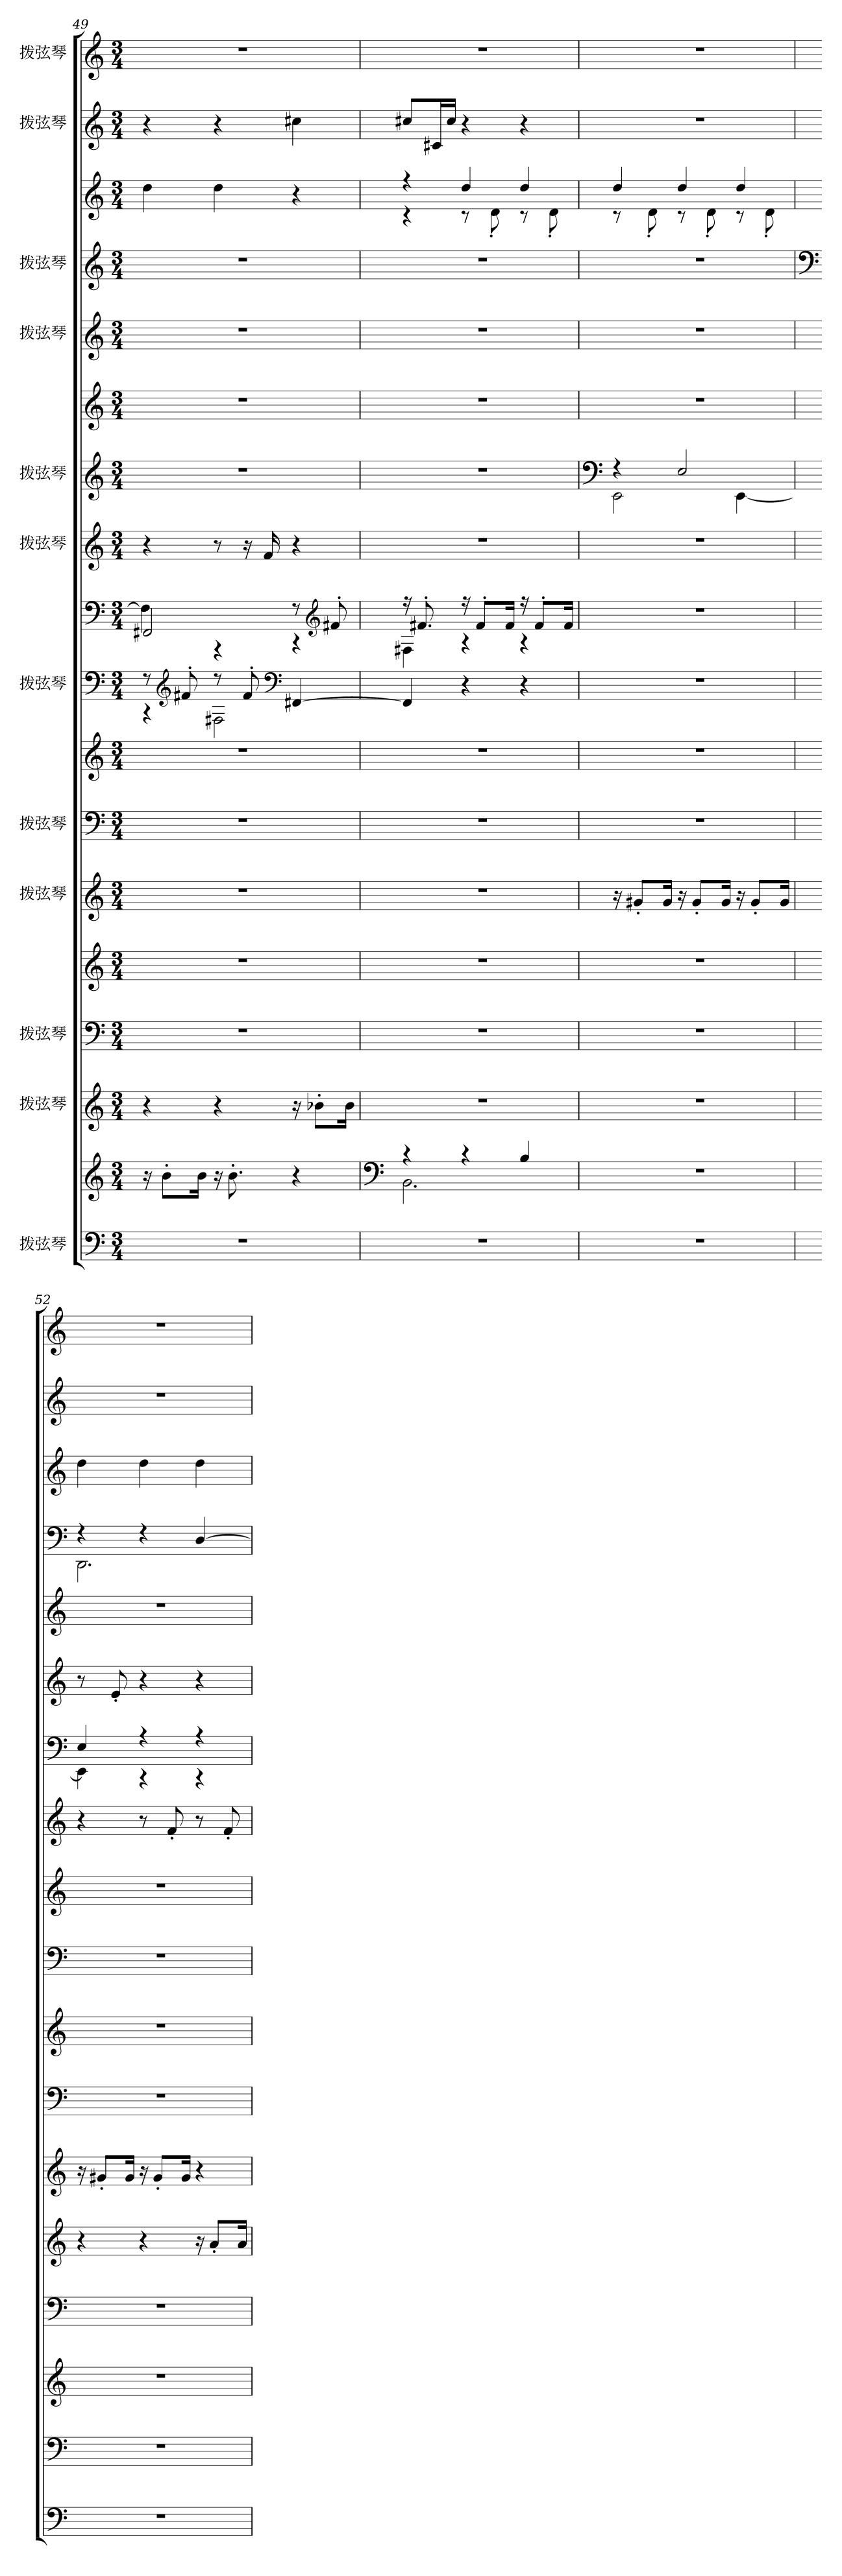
**kern	**kern	**kern	**kern	**kern	**kern	**kern	**kern	**kern	**kern	**kern	**kern	**kern	**kern	**kern	**kern	**kern	**kern
*part12	*part12	*part11	*part10	*part10	*part9	*part8	*part8	*part7	*part7	*part6	*part5	*part5	*part4	*part3	*part3	*part2	*part1
*staff18	*staff17	*staff16	*staff15	*staff14	*staff13	*staff12	*staff11	*staff10	*staff9	*staff8	*staff7	*staff6	*staff5	*staff4	*staff3	*staff2	*staff1
*I"拨弦琴	*	*I"拨弦琴	*I"拨弦琴	*	*I"拨弦琴	*I"拨弦琴	*	*I"拨弦琴	*	*I"拨弦琴	*I"拨弦琴	*	*I"拨弦琴	*I"拨弦琴	*	*I"拨弦琴	*I"拨弦琴
*clefF4	*clefG2	*clefG2	*clefF4	*clefG2	*clefG2	*clefF4	*clefG2	*clefF4	*clefF4	*clefG2	*clefG2	*clefG2	*clefG2	*clefG2	*clefG2	*clefG2	*clefG2
*k[]	*k[]	*k[]	*k[]	*k[]	*k[]	*k[]	*k[]	*k[]	*k[]	*k[]	*k[]	*k[]	*k[]	*k[]	*k[]	*k[]	*k[]
*M3/4	*M3/4	*M3/4	*M3/4	*M3/4	*M3/4	*M3/4	*M3/4	*M3/4	*M3/4	*M3/4	*M3/4	*M3/4	*M3/4	*M3/4	*M3/4	*M3/4	*M3/4
=49	=49	=49	=49	=49	=49	=49	=49	=49	=49	=49	=49	=49	=49	=49	=49	=49	=49
*	*	*	*	*	*	*	*	*^	*^	*	*	*	*	*	*	*	*
2.r	16r	4r	2.r	2.r	2.r	2.r	2.r	8r	4r	2FF#X/	4F#\]	4r	2.r	2.r	2.r	2.r	4dd\	4r	2.r
.	8b'\L	.	.	.	.	.	.	.	.	.	.	.	.	.	.	.	.	.	.
*	*	*	*	*	*	*	*	*clefG2	*	*	*	*	*	*	*	*	*	*	*
.	.	.	.	.	.	.	.	8f#X'/	.	.	.	.	.	.	.	.	.	.	.
.	16b\Jk	.	.	.	.	.	.	.	.	.	.	.	.	.	.	.	.	.	.
.	16r	4r	.	.	.	.	.	8r	2F#X\	.	4r	8r	.	.	.	.	4dd\	4r	.
.	8.b'\	.	.	.	.	.	.	.	.	.	.	.	.	.	.	.	.	.	.
.	.	.	.	.	.	.	.	8f#'/	.	.	.	16r	.	.	.	.	.	.	.
.	.	.	.	.	.	.	.	.	.	.	.	16f/	.	.	.	.	.	.	.
*	*	*	*	*	*	*	*	*clefF4	*	*	*	*	*	*	*	*	*	*	*
.	4r	16r	.	.	.	.	.	[4FF#X/	.	8r	4r	4r	.	.	.	.	4r	4cc#X\	.
.	.	8b-X'\L	.	.	.	.	.	.	.	.	.	.	.	.	.	.	.	.	.
*	*	*	*	*	*	*	*	*	*	*clefG2	*	*	*	*	*	*	*	*	*
.	.	.	.	.	.	.	.	.	.	8f#X'/	.	.	.	.	.	.	.	.	.
.	.	16b-\Jk	.	.	.	.	.	.	.	.	.	.	.	.	.	.	.	.	.
*	*	*	*	*	*	*	*	*v	*v	*	*	*	*	*	*	*	*	*	*
!!LO:PB:g=z
=50	=50	=50	=50	=50	=50	=50	=50	=50	=50	=50	=50	=50	=50	=50	=50	=50	=50	=50
*	*clefF4	*	*	*	*	*	*	*	*	*	*	*	*	*	*	*	*	*
*	*^	*	*	*	*	*	*	*	*	*	*	*	*	*	*	*^	*	*
2.r	4r	2.BB\	2.r	2.r	2.r	2.r	2.r	2.r	4FF#/]	16r	4F#X\	2.r	2.r	2.r	2.r	2.r	4r	4r	8cc#X/L	2.r
.	.	.	.	.	.	.	.	.	.	8.f#X'/	.	.	.	.	.	.	.	.	.	.
.	.	.	.	.	.	.	.	.	.	.	.	.	.	.	.	.	.	.	16c#X/L	.
.	.	.	.	.	.	.	.	.	.	.	.	.	.	.	.	.	.	.	16cc#/JJ	.
.	4r	.	.	.	.	.	.	.	4r	16r	4r	.	.	.	.	.	4dd/	8r	4r	.
.	.	.	.	.	.	.	.	.	.	8f#'/L	.	.	.	.	.	.	.	.	.	.
.	.	.	.	.	.	.	.	.	.	.	.	.	.	.	.	.	.	8d'\	.	.
.	.	.	.	.	.	.	.	.	.	16f#/Jk	.	.	.	.	.	.	.	.	.	.
.	4B/	.	.	.	.	.	.	.	4r	16r	4r	.	.	.	.	.	4dd/	8r	4r	.
.	.	.	.	.	.	.	.	.	.	8f#'/L	.	.	.	.	.	.	.	.	.	.
.	.	.	.	.	.	.	.	.	.	.	.	.	.	.	.	.	.	8d'\	.	.
.	.	.	.	.	.	.	.	.	.	16f#/Jk	.	.	.	.	.	.	.	.	.	.
*	*v	*v	*	*	*	*	*	*	*	*v	*v	*	*	*	*	*	*	*	*	*
=51	=51	=51	=51	=51	=51	=51	=51	=51	=51	=51	=51	=51	=51	=51	=51	=51	=51	=51
*	*	*	*	*	*	*	*	*	*	*	*clefF4	*	*	*	*	*	*	*
*	*	*	*	*	*	*	*	*	*	*	*^	*	*	*	*	*	*	*
2.r	2.r	2.r	2.r	2.r	16r	2.r	2.r	2.r	2.r	2.r	4r	2EE\	2.r	2.r	2.r	4dd/	8r	2.r	2.r
.	.	.	.	.	8g#X'/L	.	.	.	.	.	.	.	.	.	.	.	.	.	.
.	.	.	.	.	.	.	.	.	.	.	.	.	.	.	.	.	8d'\	.	.
.	.	.	.	.	16g#/Jk	.	.	.	.	.	.	.	.	.	.	.	.	.	.
.	.	.	.	.	16r	.	.	.	.	.	2E/	.	.	.	.	4dd/	8r	.	.
.	.	.	.	.	8g#'/L	.	.	.	.	.	.	.	.	.	.	.	.	.	.
.	.	.	.	.	.	.	.	.	.	.	.	.	.	.	.	.	8d'\	.	.
.	.	.	.	.	16g#/Jk	.	.	.	.	.	.	.	.	.	.	.	.	.	.
.	.	.	.	.	16r	.	.	.	.	.	.	[4EE\	.	.	.	4dd/	8r	.	.
.	.	.	.	.	8g#'/L	.	.	.	.	.	.	.	.	.	.	.	.	.	.
.	.	.	.	.	.	.	.	.	.	.	.	.	.	.	.	.	8d'\	.	.
.	.	.	.	.	16g#/Jk	.	.	.	.	.	.	.	.	.	.	.	.	.	.
*	*	*	*	*	*	*	*	*	*	*	*	*	*	*	*	*v	*v	*	*
=52	=52	=52	=52	=52	=52	=52	=52	=52	=52	=52	=52	=52	=52	=52	=52	=52	=52	=52
*	*	*	*	*	*	*	*	*	*	*	*	*	*	*	*clefF4	*	*	*
*	*	*	*	*	*	*	*	*	*	*	*	*	*	*	*^	*	*	*
2.r	2.r	2.r	2.r	4r	16r	2.r	2.r	2.r	2.r	4r	4E/	4EE\]	8r	2.r	4r	2.DD\	4dd\	2.r	2.r
.	.	.	.	.	8g#X'/L	.	.	.	.	.	.	.	.	.	.	.	.	.	.
.	.	.	.	.	.	.	.	.	.	.	.	.	8e'/	.	.	.	.	.	.
.	.	.	.	.	16g#/Jk	.	.	.	.	.	.	.	.	.	.	.	.	.	.
.	.	.	.	4r	16r	.	.	.	.	8r	4r	4r	4r	.	4r	.	4dd\	.	.
.	.	.	.	.	8g#'/L	.	.	.	.	.	.	.	.	.	.	.	.	.	.
.	.	.	.	.	.	.	.	.	.	8f'/	.	.	.	.	.	.	.	.	.
.	.	.	.	.	16g#/Jk	.	.	.	.	.	.	.	.	.	.	.	.	.	.
.	.	.	.	16r	4r	.	.	.	.	8r	4r	4r	4r	.	[4D/	.	4dd\	.	.
.	.	.	.	8a'/L	.	.	.	.	.	.	.	.	.	.	.	.	.	.	.
.	.	.	.	.	.	.	.	.	.	8f'/	.	.	.	.	.	.	.	.	.
.	.	.	.	16a/Jk	.	.	.	.	.	.	.	.	.	.	.	.	.	.	.
*	*	*	*	*	*	*	*	*	*	*	*v	*v	*	*	*v	*v	*	*	*
=	=	=	=	=	=	=	=	=	=	=	=	=	=	=	=	=	=
*-	*-	*-	*-	*-	*-	*-	*-	*-	*-	*-	*-	*-	*-	*-	*-	*-	*-
